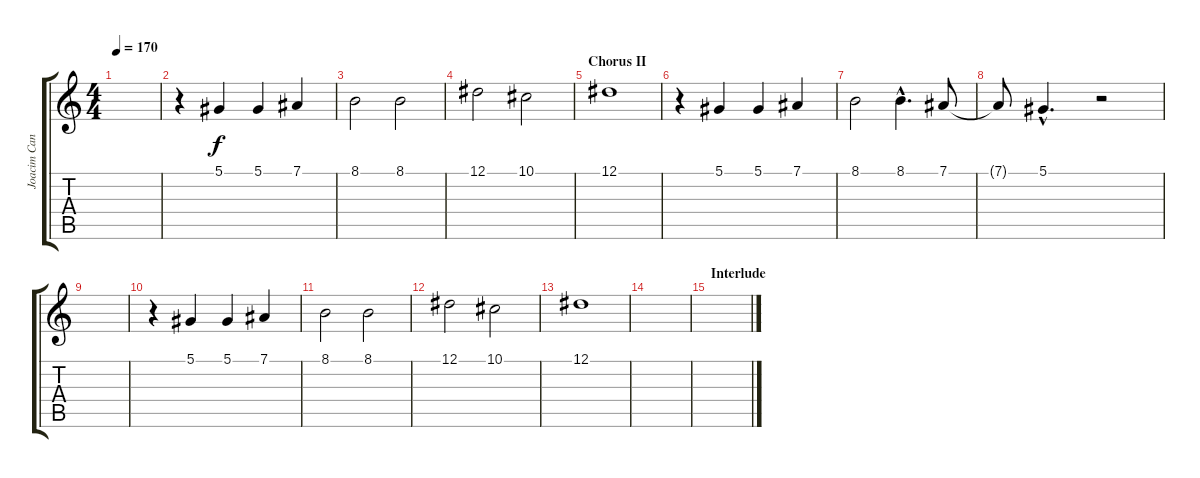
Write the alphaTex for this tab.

\track ("Joacim Cans" "Joacim Can") {instrument lead1square}
\staff {score tabs}
\tuning (Eb4 Bb3 Gb3 Db3 Ab2 Eb2) {hide}
\ts (4 4)
\tempo 170
\clef g2
\ks c
|
r.4 5.1.4 5.1.4 7.1.4 |
8.1.2 8.1.2 |
12.1.2 10.1.2 |
\section ("" "Chorus II")
12.1.1 |
r.4 5.1.4 5.1.4 7.1.4 |
8.1.2 8.1{hac}.4{d} 7.1.8 |
7.1{t}.8 5.1{hac}.4{d} r.2 |
|
r.4 5.1.4 5.1.4 7.1.4 |
8.1.2 8.1.2 |
12.1.2 10.1.2 |
12.1.1 |
|
\section ("" "Interlude")
